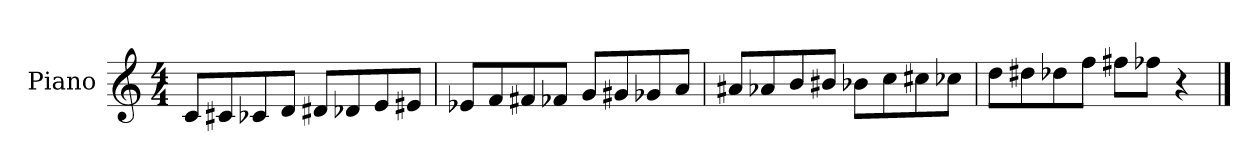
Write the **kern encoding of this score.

**kern
*part1
*staff1
*I"Piano
*I'Pno.
*clefG2
*k[]
*M4/4
=1
8c/L
8c#X/
8c-X/
8d/J
8d#X/L
8d-X/
8e/
8e#X/J
=2
8e-X/L
8f/
8f#X/
8f-X/J
8g/L
8g#X/
8g-X/
8a/J
=3
8a#X/L
8a-X/
8b/
8b#X/J
8b-X\L
8cc\
8cc#X\
8cc-X\J
!!LO:LB:g=z
=4
8dd\L
8dd#X\
8dd-X\
8ff\J
8ff#X\L
8ff-X\J
4r
==
*-
